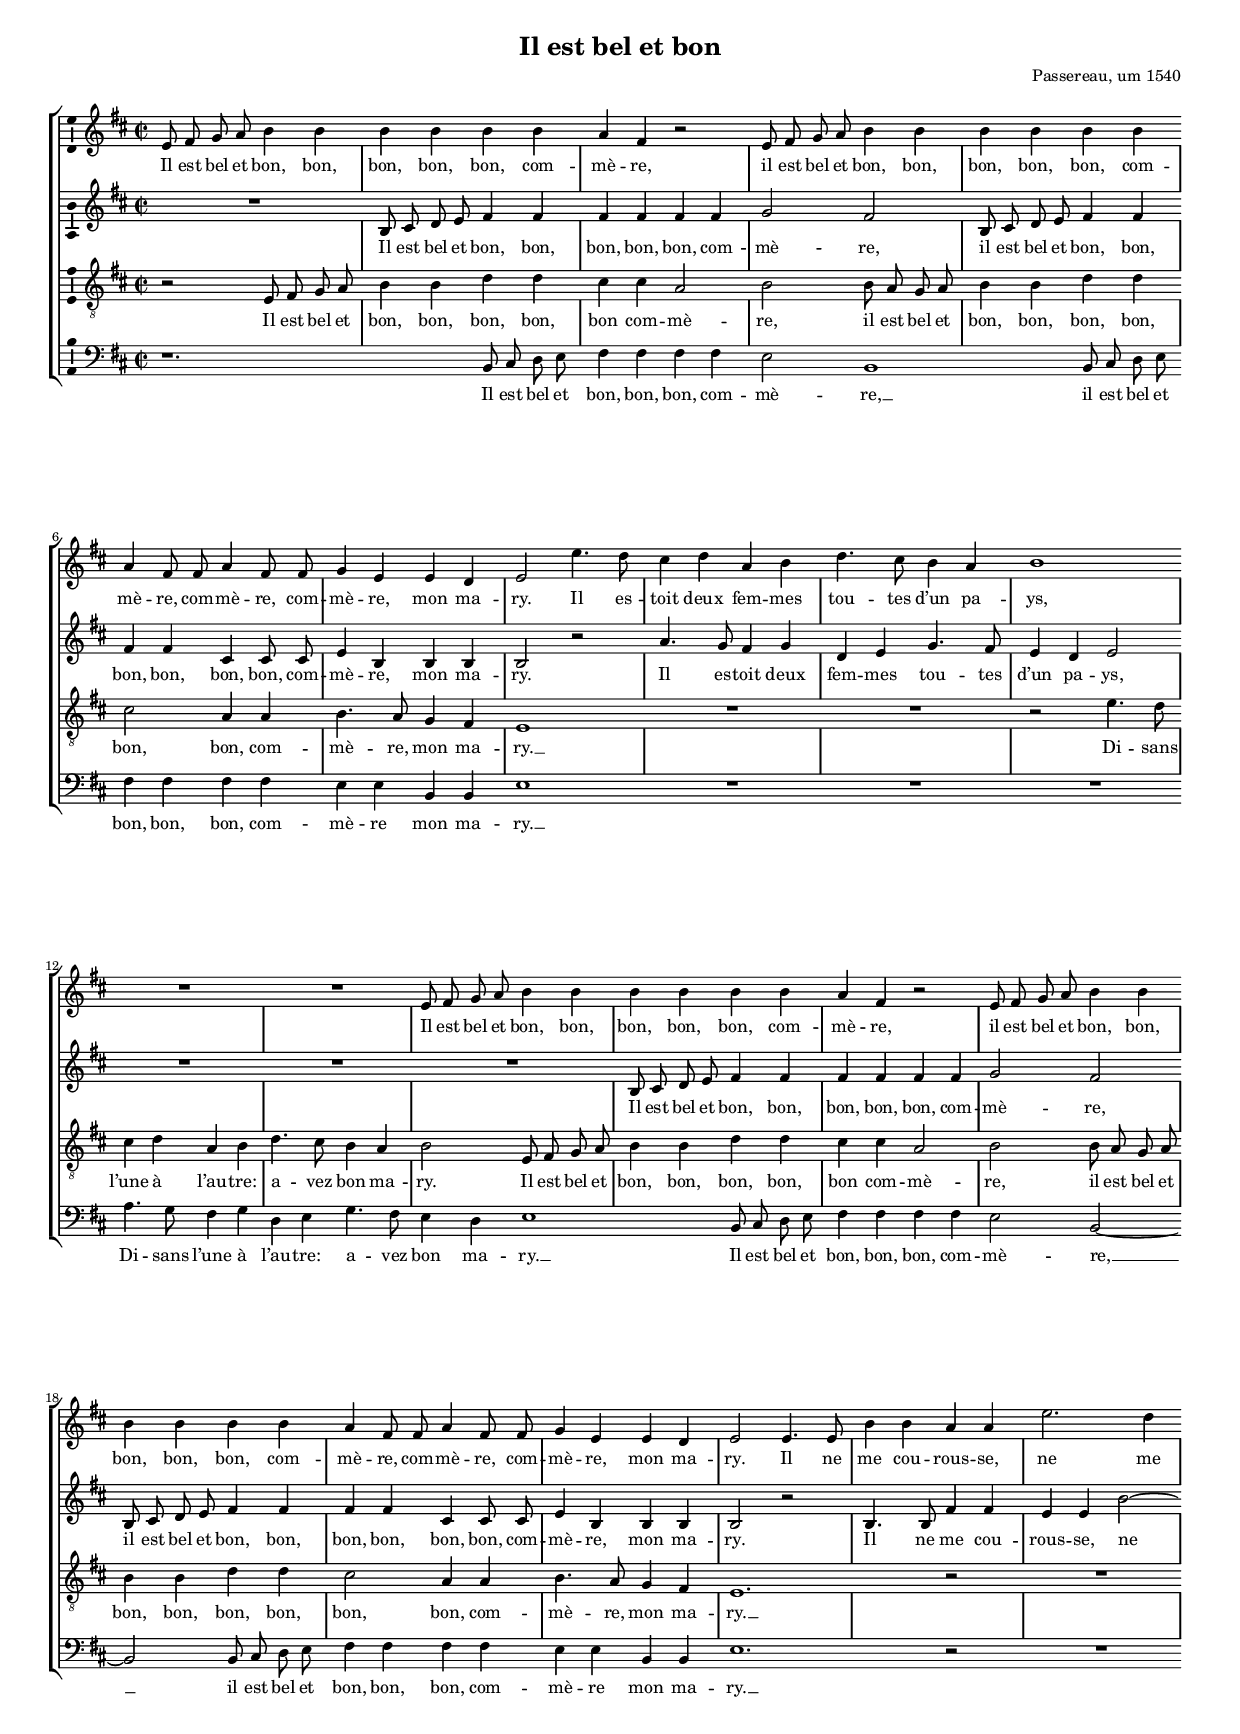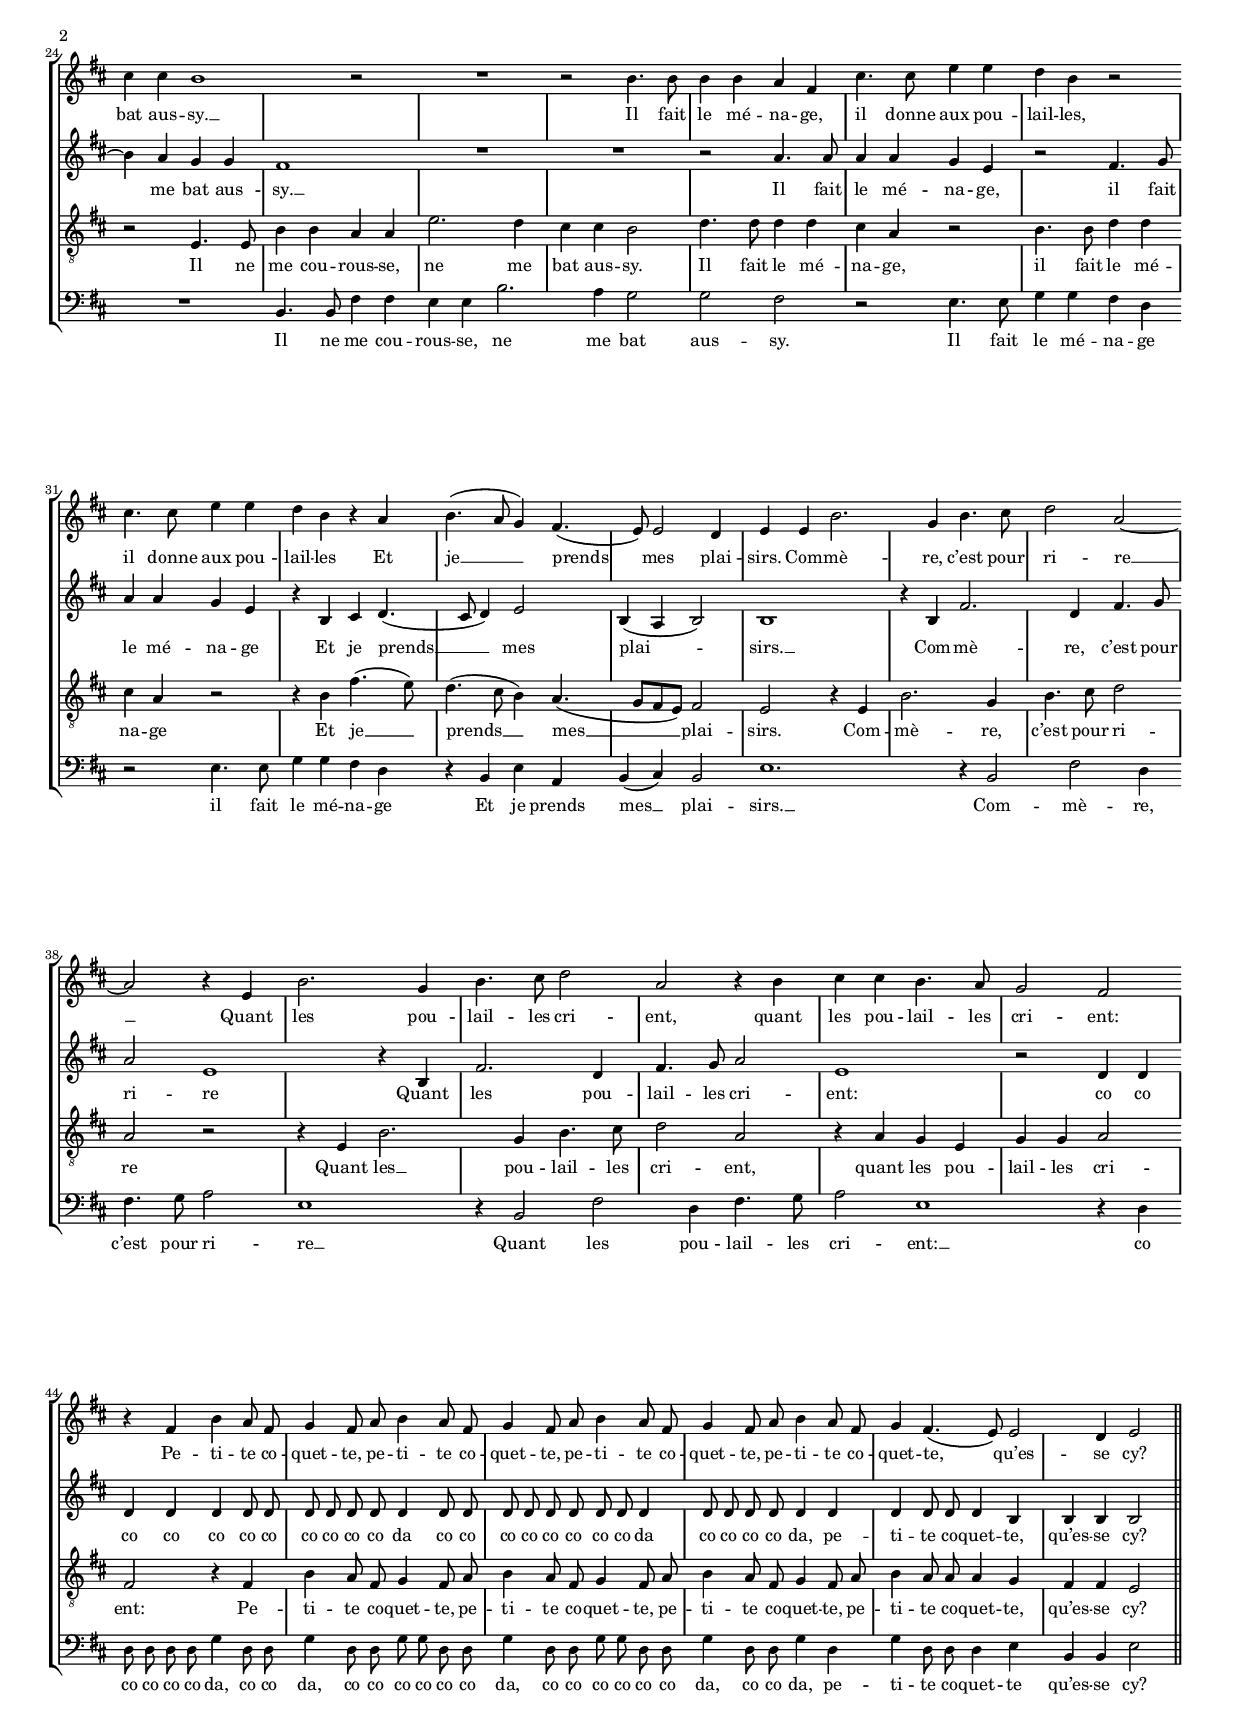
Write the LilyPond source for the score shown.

\version "2.19.82"

\header {
  title = "Il est bel et bon"
  composer = "Passereau, um 1540"
}

#(set-global-staff-size 14)

\layout {
  \context {
    \Voice
    \consists "Ambitus_engraver" % TODO outside staff group bracket
  }
  \context {
    \Score
    \override NonMusicalPaperColumn.line-break-permission = ##f
    \override NonMusicalPaperColumn.page-break-permission = ##f
  }
}

\paper {
  ragged-last-bottom = ##f
  ragged-bottom = ##f
  indent = #0
}

mensurstriche = \hide Staff.BarLine

%\transpose e es
\new StaffGroup \with {
  \hide Staff.BarLine
  \autoBeamOff
} <<
  \new Staff = "S" {
    \clef "violin"
    \key b \minor
    \time 2/2
    \relative e' {
      e8 fis g a b4 b |
      b b b b |
      a fis r2 |
      e8 fis g a b4 b |
      b b b b | \break
      a fis8 fis a4 fis8 fis |
      g4 e e d |
      e2 e'4. d8 |
      cis4 d a b |
      d4. cis8 b4 a |
      b1 | \break
      R1 |
      R1 |
      e,8 fis g a b4 b |
      b b b b |
      a fis r2 |
      e8 fis g a b4 b | \break
      b b b b |
      a fis8 fis a4 fis8 fis |
      g4 e e d |
      e2 e4. e8 |
      b'4 b a a |
      e'2. d4 | \pageBreak
      cis cis b1
      r2 |
      R1 |
      r2 b4. b8 |
      b4 b a fis |
      cis'4. cis8 e4 e |
      d b r2 | \break
      cis4. cis8 e4 e |
      d b r a |
      b4.( a8 g4) fis4.(
      e8) e2 d4 |
      e e b'2.
      g4 b4. cis8 |
      d2 a~ | \break
      a r4 e |
      b'2. g4 |
      b4. cis8 d2 |
      a r4 b |
      cis cis b4. a8 |
      g2 fis | \break
      r4 fis b a8 fis |
      g4 fis8 a b4 a8 fis |
      g4 fis8 a b4 a8 fis |
      g4 fis8 a b4 a8 fis |
      g4 fis4.( e8) e2
      d4 e2 | \undo \hide StaffGroup.BarLine \bar "||"
    }
  } \addlyrics {
    Il est bel et bon, bon,
    bon, bon, bon, com --
    mè -- re,
    il est bel et bon, bon,
    bon, bon, bon, com --
    mè -- re, com -- mè -- re, com --
    mè -- re, mon ma --
    ry. Il es --
    toit deux fem -- mes
    tou -- tes d’un pa --
    ys,
    Il est bel et bon, bon,
    bon, bon, bon, com --
    mè -- re,
    il est bel et bon, bon,
    bon, bon, bon, com --
    mè -- re, com -- mè -- re, com --
    mè -- re, mon ma --
    ry. Il ne
    me cou -- rous -- se,
    ne me
    bat aus -- sy. __
    Il fait
    le mé -- na -- ge,
    il donne aux pou --
    lail -- les,
    il donne aux pou --
    lail -- les Et
    je __ prends
    mes plai --
    sirs. Com -- mè --
    re, c’est pour
    ri -- re __
    Quant
    les pou --
    lail -- les cri --
    ent, quant
    les pou -- lail -- les
    cri -- ent:
    Pe -- ti -- te co --
    quet -- te, pe -- ti -- te co --
    quet -- te, pe -- ti -- te co --
    quet -- te, pe -- ti -- te co --
    quet -- te, qu’es --
    se cy?
  }
  \new Staff = "A" {
    \clef "violin"
    \key b \minor
    \time 2/2
    \relative b {
      R1 |
      b8 cis d e fis4 fis |
      fis fis fis fis |
      g2 fis |
      b,8 cis d e fis4 fis |
      fis fis cis cis8 cis |
      e4 b b b |
      b2 r2 |
      a'4. g8 fis4 g |
      d e g4. fis8 |
      e4 d e2 |
      R1 |
      R1 |
      R1 |
      b8 cis d e fis4 fis |
      fis fis fis fis |
      g2 fis |
      b,8 cis d e fis4 fis |
      fis fis cis cis8 cis |
      e4 b b b |
      b2 r2 |
      b4. b8 fis'4 fis |
      e e b'2~ |
      b4 a g g |
      fis1 |
      R1 |
      R1 |
      r2 a4. a8 |
      a4 a g e |
      r2 fis4. g8 |
      a4 a g e |
      r b cis d4.(
      cis8 d4) e2 |
      b4( a b2) |
      b1 |
      r4 b fis'2.
      d4 fis4. g8 |
      a2 e1
      r4 b |
      fis'2. d4 |
      fis4. g8 a2 |
      e1 |
      r2 d4 d |
      d d d d8 d |
      d d d d d4 d8 d |
      d d d d d d d4 |
      d8 d d d d4 d |
      d d8 d d4 b |
      b b b2 |
    }
  } \addlyrics {
    Il est bel et bon, bon,
    bon, bon, bon, com --
    mè -- re,
    il est bel et bon, bon,
    bon, bon, bon, bon, com --
    mè -- re, mon ma --
    ry.
    Il es -- toit deux
    fem -- mes tou -- tes
    d’un pa -- ys,
    Il est bel et bon, bon,
    bon, bon, bon, com --
    mè -- re,
    il est bel et bon, bon,
    bon, bon, bon, bon, com --
    mè -- re, mon ma --
    ry.
    Il ne
    me cou -- rous -- se,
    ne me
    bat aus -- sy. __
    Il fait
    le mé -- na -- ge,
    il fait
    le mé -- na -- ge
    Et je prends __
    mes
    plai --
    sirs. __
    Com -- mè --
    re, c’est pour
    ri -- re
    Quant
    les pou --
    lail -- les cri --
    ent:
    co co
    co co co co co
    co co co co da co co
    co co co co co co da
    co co co co da, pe --
    ti -- te co -- quet -- te,
    qu’es -- se cy?
  }
  \new Staff = "T" {
    \clef "violin_8"
    \key b \minor
    \time 2/2
    \relative e {
      r2 e8 fis g a |
      b4 b d d |
      cis cis a2 |
      b2 b8 a g a |
      b4 b d d |
      cis2 a4 a |
      b4. a8 g4 fis |
      e1 |
      R1 |
      R1 |
      r2 e'4. d8 |
      cis4 d a b |
      d4. cis8 b4 a |
      b2 e,8 fis g a |
      b4 b d d |
      cis cis a2 |
      b2 b8 a g a |
      b4 b d d |
      cis2 a4 a |
      b4. a8 g4 fis |
      e1.
      r2 |
      R1 |
      r2 e4. e8 |
      b'4 b a a |
      e'2. d4 |
      cis cis b2 |
      d4. d8 d4 d |
      cis a r2 |
      b4. b8 d4 d |
      cis a r2 |
      r4 b fis'4.( e8) |
      d4.( cis8 b4) a4.(
      g8[ fis e]) fis2 |
      e r4 e |
      b'2. g4 |
      b4. cis8 d2 |
      a r |
      r4 e b'2.
      g4 b4. cis8 |
      d2 a |
      r4 a g e |
      g g a2 |
      fis r4 fis |
      b a8 fis g4 fis8 a |
      b4 a8 fis g4 fis8 a |
      b4 a8 fis g4 fis8 a |
      b4 a8 a a4 g |
      fis fis e2 |
    }
  } \addlyrics {
    Il est bel et
    bon, bon, bon, bon,
    bon com -- mè --
    re, il est bel et
    bon, bon, bon, bon,
    bon, bon, com --
    mè -- re, mon ma --
    ry. __
    Di -- sans
    l’une à l’au -- tre:
    a -- vez bon ma --
    ry.
    Il est bel et
    bon, bon, bon, bon,
    bon com -- mè --
    re, il est bel et
    bon, bon, bon, bon,
    bon, bon, com --
    mè -- re, mon ma --
    ry. __
    Il ne
    me cou -- rous -- se,
    ne me
    bat aus -- sy.
    Il fait le mé --
    na -- ge,
    il fait le mé --
    na -- ge
    Et je __
    prends __ mes __
    plai --
    sirs. Com --
    mè -- re,
    c’est pour ri --
    re
    Quant les __
    pou -- lail -- les
    cri -- ent,
    quant les pou --
    lail -- les cri --
    ent: Pe --
    ti -- te co -- quet -- te, pe --
    ti -- te co -- quet -- te, pe --
    ti -- te co -- quet -- te, pe --
    ti -- te co -- quet -- te,
    qu’es -- se cy?
  }
  \new Staff = "B" {
    \clef "bass"
    \key b \minor
    \time 2/2
    \relative b, {
      r1. % TODO should be R, centered, but that doesn’t support dotted?
      b8 cis d e |
      fis4 fis fis fis |
      e2 b1
      b8 cis d e |
      fis4 fis fis fis |
      e e b b |
      e1 |
      R1 |
      R1 |
      R1 |
      a4. g8 fis4 g |
      d e g4. fis8 |
      e4 d e1
      b8 cis d e |
      fis4 fis fis fis |
      e2 b2~ |
      b2 b8 cis d e |
      fis4 fis fis fis |
      e e b b |
      e1.
      r2 |
      R1 |
      R1 |
      b4. b8 fis'4 fis |
      e e b'2.
      a4 g2 |
      g fis |
      r2 e4. e8 |
      g4 g fis d |
      r2 e4. e8 |
      g4 g fis d |
      r b e a, |
      b( cis) b2 |
      e1.
      r4 b2
      fis' d4 |
      fis4. g8 a2 |
      e1 |
      r4 b2 fis'
      d4 fis4. g8 |
      a2 e1
      r4 d |
      d8 d d d g4 d8 d |
      g4 d8 d g g d d |
      g4 d8 d g g d d |
      g4 d8 d g4 d |
      g d8 d d4 e |
      b b e2 |
    }
  } \addlyrics {
    Il est bel et
    bon, bon, bon, com --
    mè -- re, __ % TODO this and other extenders should be longer
    il est bel et
    bon, bon, bon, com --
    mè -- re mon ma --
    ry. __
    Di -- sans l’une à
    l’au -- tre: a -- vez
    bon ma -- ry. __
    Il est bel et
    bon, bon, bon, com --
    mè -- re, __
    il est bel et
    bon, bon, bon, com --
    mè -- re mon ma --
    ry. __
    Il ne
    me cou -- rous -- se,
    ne me
    bat aus -- sy.
    Il fait
    le mé -- na -- ge
    il fait
    le mé -- na -- ge
    Et je prends
    mes __ plai --
    sirs. __
    Com --
    mè -- re,
    c’est pour ri --
    re __
    Quant les
    pou -- lail -- les
    cri -- ent: __
    co
    co co co co da, co co
    da, co co co co co co
    da, co co co co co co
    da, co co da, pe --
    ti -- te co -- quet -- te
    qu’es -- se cy?
  }
>>
